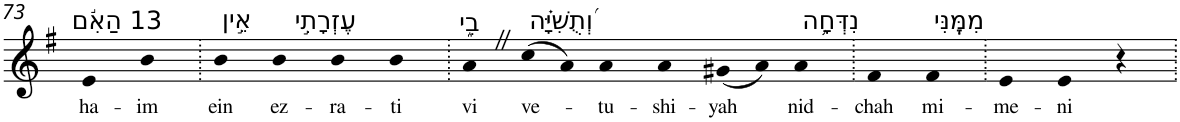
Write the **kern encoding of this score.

**kern	**text
*part1	*part1
*staff1	*staff1
*I"Piano	*
*I'Pno	*
!!LO:PB:g=z
*clefG2	*
*k[f#]	*
*G:	*
=73	=73
!LO:TX:a:t=13 הַאִ֬ם	!
!	!LO:LY:b
4e	ha-
!	!LO:LY:b
4b	-im
=74.	=74.
!LO:TX:a:t=אֵ֣ין	!
!	!LO:LY:b
4b	ein
!LO:TX:a:t=עֶזְרָתִ֣י	!
!	!LO:LY:b
4b	ez-
!	!LO:LY:b
4b	-ra-
!	!LO:LY:b
4b	-ti
=75.	=75.
!LO:TX:a:t=בִ֑י	!
!	!LO:LY:b
4aZ	vi
!LO:TX:a:t=וְ֝תֻשִׁיָּ֗ה	!
!	!LO:LY:b
(8cc	ve-
8a)	.
!	!LO:LY:b
4a	-tu-
!	!LO:LY:b
4a	-shi-
!	!LO:LY:b
(8g#X	-yah
8a)	.
!LO:TX:a:t=נִדְּחָ֥ה	!
!	!LO:LY:b
4a	nid-
=76.	=76.
!	!LO:LY:b
4f#	-chah
!LO:TX:a:t=מִמֶּֽנִּי	!
!	!LO:LY:b
4f#	mi-
=77.	=77.
!	!LO:LY:b
4e	-me-
!	!LO:LY:b
4e	-ni
4r	.
=.	=.
*-	*-
